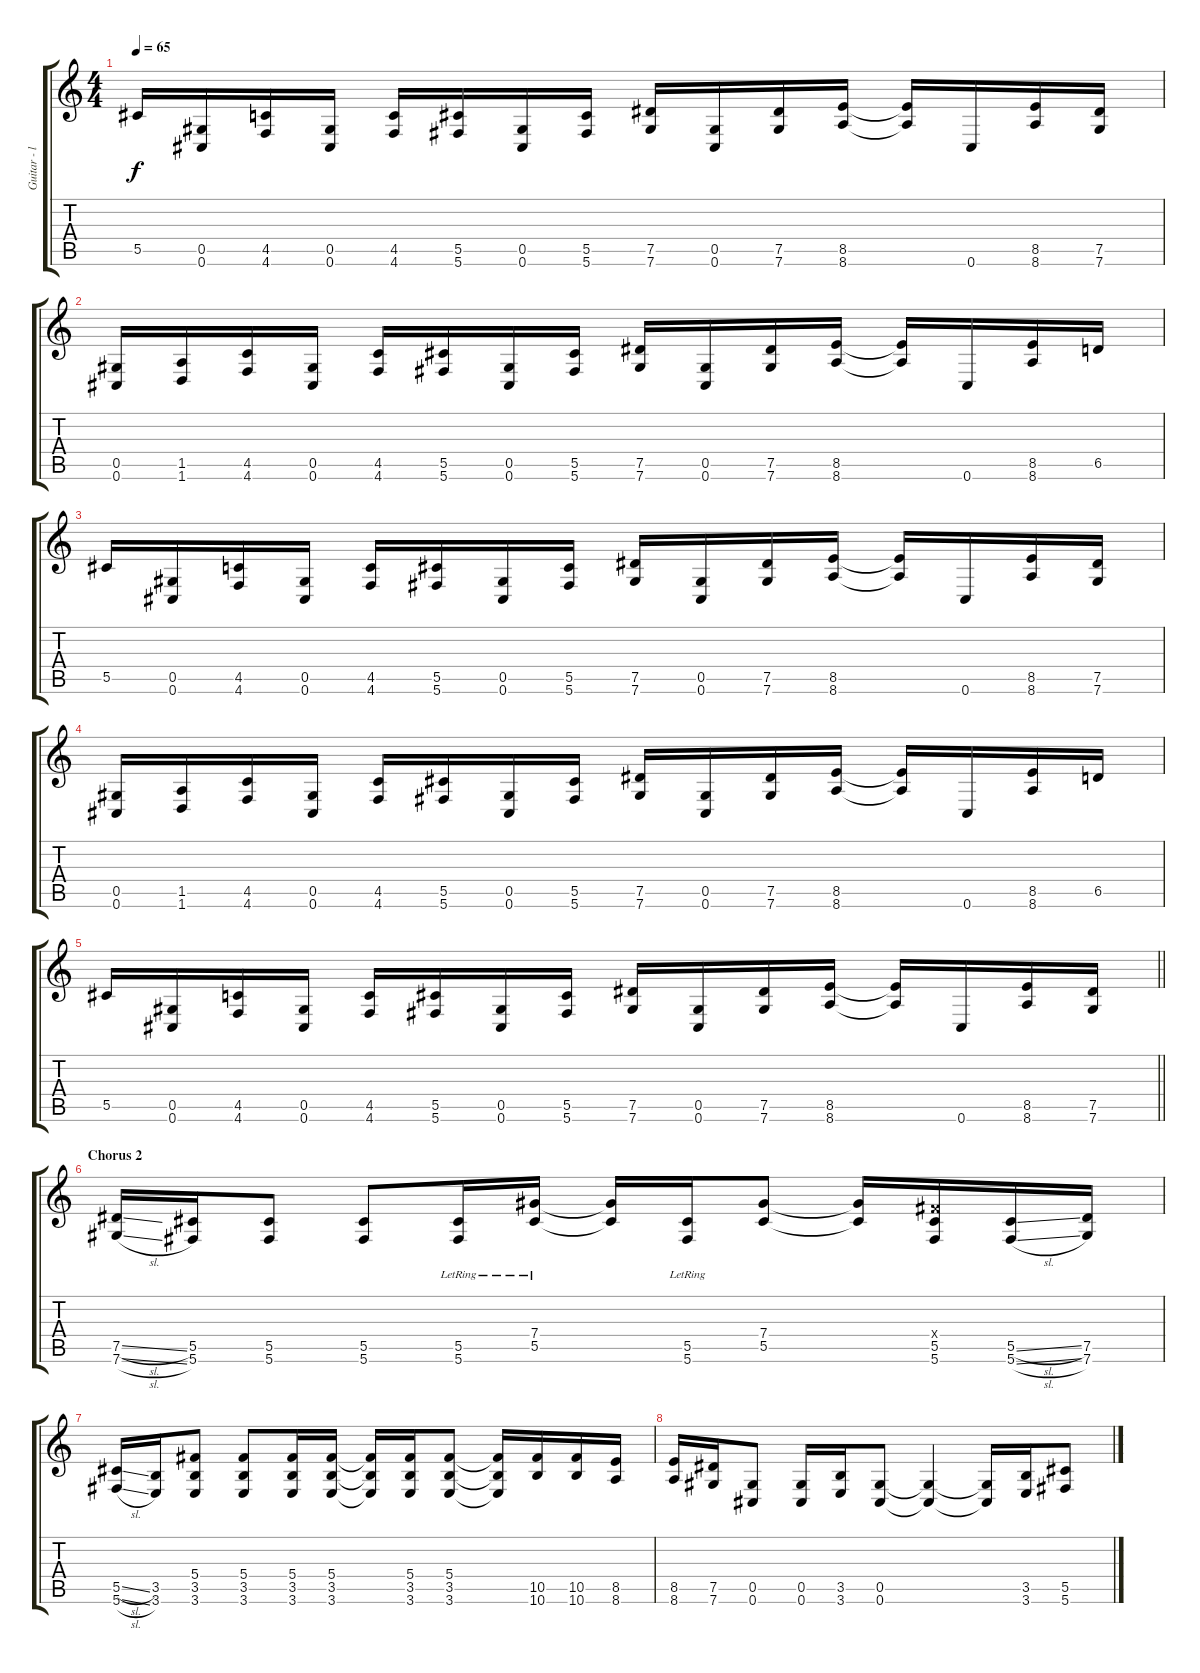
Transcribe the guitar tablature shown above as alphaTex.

\track ("Guitar - left" "Guitar - l") {instrument distortionguitar}
\staff {score tabs}
\tuning (Eb4 Bb3 Gb3 Db3 Ab2 Db2) {hide}
\ts (4 4)
\tempo 65
\clef g2
\ks c
5.5.16{dy f} (0.5 0.6).16 (4.5 4.6).16 (0.5 0.6).16 (4.5 4.6).16 (5.5 5.6).16 (0.5 0.6).16 (5.5 5.6).16 (7.5 7.6).16 (0.5 0.6).16 (7.5 7.6).16 (8.5 8.6).16 (8.5{t} 8.6{t}).16 0.6.16 (8.5 8.6).16 (7.5 7.6).16 |
(0.5 0.6).16 (1.5 1.6).16 (4.5 4.6).16 (0.5 0.6).16 (4.5 4.6).16 (5.5 5.6).16 (0.5 0.6).16 (5.5 5.6).16 (7.5 7.6).16 (0.5 0.6).16 (7.5 7.6).16 (8.5 8.6).16 (8.5{t} 8.6{t}).16 0.6.16 (8.5 8.6).16 6.5.16 |
5.5.16 (0.5 0.6).16 (4.5 4.6).16 (0.5 0.6).16 (4.5 4.6).16 (5.5 5.6).16 (0.5 0.6).16 (5.5 5.6).16 (7.5 7.6).16 (0.5 0.6).16 (7.5 7.6).16 (8.5 8.6).16 (8.5{t} 8.6{t}).16 0.6.16 (8.5 8.6).16 (7.5 7.6).16 |
(0.5 0.6).16 (1.5 1.6).16 (4.5 4.6).16 (0.5 0.6).16 (4.5 4.6).16 (5.5 5.6).16 (0.5 0.6).16 (5.5 5.6).16 (7.5 7.6).16 (0.5 0.6).16 (7.5 7.6).16 (8.5 8.6).16 (8.5{t} 8.6{t}).16 0.6.16 (8.5 8.6).16 6.5.16 |
\barLineRight lightlight
5.5.16 (0.5 0.6).16 (4.5 4.6).16 (0.5 0.6).16 (4.5 4.6).16 (5.5 5.6).16 (0.5 0.6).16 (5.5 5.6).16 (7.5 7.6).16 (0.5 0.6).16 (7.5 7.6).16 (8.5 8.6).16 (8.5{t} 8.6{t}).16 0.6.16 (8.5 8.6).16 (7.5 7.6).16 |
\section ("" "Chorus 2")
(7.5{sl} 7.6{sl}).16 (5.5 5.6).16 (5.5 5.6).8 (5.5 5.6).8 (5.5{lr} 5.6{lr}).16 (7.4{lr} 5.5{lr}).16 (7.4{t} 5.5{t}).16 (5.5{lr} 5.6{lr}).16 (7.4 5.5).8 (7.4{t} 5.5{t}).16 (5.4{x} 5.5 5.6).16 (5.5{sl} 5.6{sl}).16 (7.5 7.6).16 |
(5.5{sl} 5.6{sl}).16 (3.5 3.6).16 (5.4 3.5 3.6).8 (5.4 3.5 3.6).8 (5.4 3.5 3.6).16 (5.4 3.5 3.6).16 (5.4{t} 3.5{t} 3.6{t}).16 (5.4 3.5 3.6).16 (5.4 3.5 3.6).8 (5.4{t} 3.5{t} 3.6{t}).16 (10.5 10.6).16 (10.5 10.6).16 (8.5 8.6).16 |
(8.5 8.6).16 (7.5 7.6).16 (0.5 0.6).8 (0.5 0.6).16 (3.5 3.6).16 (0.5 0.6).8 (0.5{t} 0.6{t}).4 (0.5{t} 0.6{t}).16 (3.5 3.6).16 (5.5 5.6).8
